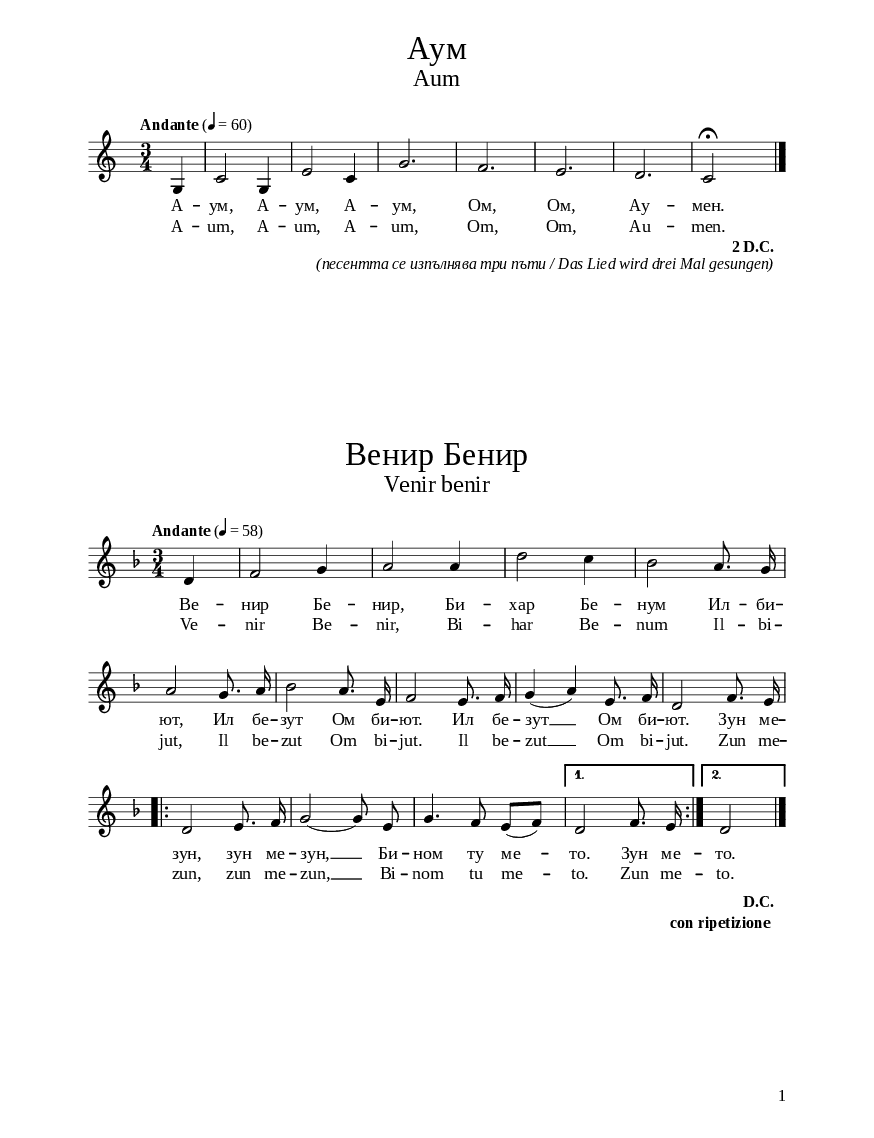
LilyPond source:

\version "2.24.1"

% include paper part and global functions
\include "include/globals.ily"

\bookpart {
  \label #'ref075
  \tocItem \markup "Аум – Aum"
  \include "include/bookpart-paper.ily"
  \score {
    \include "include/score-layout.ily"

    \new Voice \absolute {

      \clef treble
      \key c \major
      \time 3/4
      \tempoFunc "Andante" 4 "60"
      \autoBeamOff
      \partial 4

      g4 |  c'2 g4 | e'2 c'4 | g'2. |  f'2. | e'2. | d'2. | c'2 \fermata s4 | \bar "|." 
    }

    \addlyrics {
      А -- ум, А
      -- ум, А -- ум, Ом, Ом, Ау -- мен.
    }

   
    \addlyrics {
      A -- um, A
      -- um, A -- um, Om, Om, Au -- men.
    }

      \header {
        title = \titleFunc "Аум" "Aum"
      }

      \midi{}

    } % score

     \markup \dc-one "2 D.C." 
     \markup \italic \dc-one-nobold "(песентта се изпълнява три пъти / Das Lied wird drei Mal gesungen)"

    
      \markup \empty-three
        \markup \empty-three
    % include foreign translation(s) of the song

      \label #'ref076
  \tocItem \markup "Венир Бенир – Venir benir"

    \score {
      \include "include/score-layout.ily"

      \new Voice \absolute {
        \clef treble
        \key d \minor
        \time 3/4
        \tempoFunc "Andante" 4 "58"
        \autoBeamOff

        \partial 4
        d'4 | f'2 g'4 | a'2 a'4 | d''2 c''4 | bes'2 a'8. g'16 \break |

        a'2 g'8. a'16 | bes'2 a'8. e'16 | f'2 e'8. f'16 | g'4 ( a' ) e'8. f'16 |  d'2 f'8. e'16 \break |

        \repeat volta 2 { d'2 e'8. f'16 | g'2 ~ g'8 e' | g'4. f'8 e' [( f' )] |} \alternative { { d'2 f'8. e'16  | } { d'2 \break \bar "|."} }
      }

      \addlyrics {
        Ве -- нир Бе
        -- нир, Би -- хар Бе -- нум Ил -- би -- ют, Ил
        бе -- зут Ом би -- ют. Ил бе -- зут __ Ом би --
        ют. Зун ме -- зун, зун ме -- зун, __ Би -- ном ту
        ме -- то. Зун ме -- то.
      }

        \addlyrics {
        Ve -- nir Be
        -- nir, Bi -- har Be -- num Il -- bi -- jut, Il
        be -- zut Om bi -- jut. Il be -- zut __ Om bi --
        jut. Zun me -- zun, zun me -- zun, __ Bi -- nom tu
        me -- to. Zun me -- to.
      }

        \header {
          title = \titleFunc "Венир Бенир" "Venir benir"
        }

        \midi{}

      } % score
      
          \markup \dc-two "D.C." "con ripetizione "


    } % bookpart


